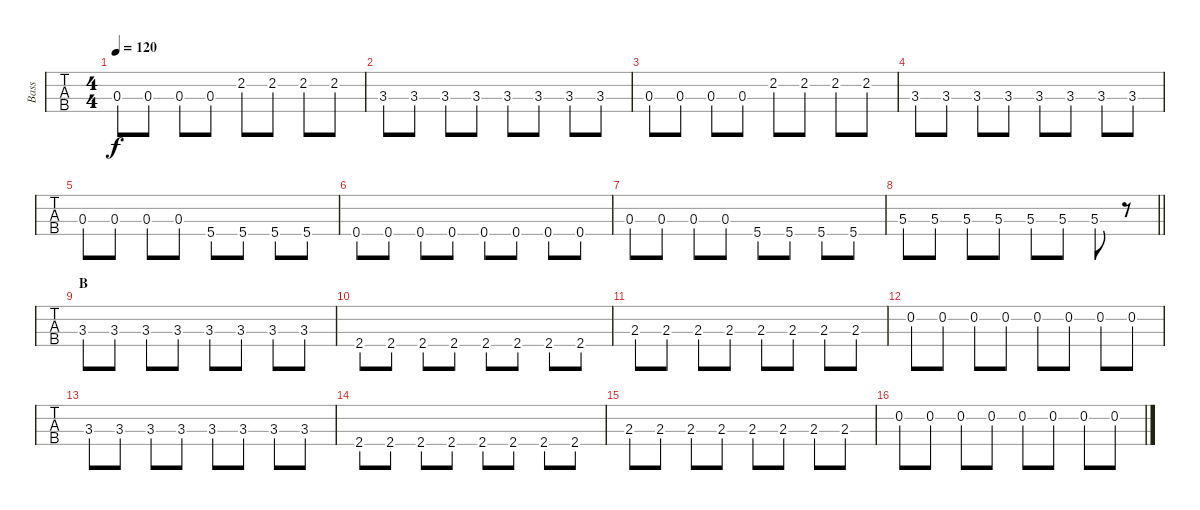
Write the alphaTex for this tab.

\track ("Bass" "Bass") {instrument electricbassfinger}
\staff {tabs}
\tuning (G2 D2 A1 D1) {hide}
\ts (4 4)
\tempo 120
\clef f4
\ks c
0.3.8{dy f} 0.3.8 0.3.8 0.3.8 2.2.8 2.2.8 2.2.8 2.2.8 |
3.3.8 3.3.8 3.3.8 3.3.8 3.3.8 3.3.8 3.3.8 3.3.8 |
0.3.8 0.3.8 0.3.8 0.3.8 2.2.8 2.2.8 2.2.8 2.2.8 |
3.3.8 3.3.8 3.3.8 3.3.8 3.3.8 3.3.8 3.3.8 3.3.8 |
0.3.8 0.3.8 0.3.8 0.3.8 5.4.8 5.4.8 5.4.8 5.4.8 |
0.4.8 0.4.8 0.4.8 0.4.8 0.4.8 0.4.8 0.4.8 0.4.8 |
0.3.8 0.3.8 0.3.8 0.3.8 5.4.8 5.4.8 5.4.8 5.4.8 |
\barLineRight lightlight
5.3.8 5.3.8 5.3.8 5.3.8 5.3.8 5.3.8 5.3.8 r.8 |
\section ("" "B")
\ks g
3.3.8 3.3.8 3.3.8 3.3.8 3.3.8 3.3.8 3.3.8 3.3.8 |
2.4.8 2.4.8 2.4.8 2.4.8 2.4.8 2.4.8 2.4.8 2.4.8 |
2.3.8 2.3.8 2.3.8 2.3.8 2.3.8 2.3.8 2.3.8 2.3.8 |
0.2.8 0.2.8 0.2.8 0.2.8 0.2.8 0.2.8 0.2.8 0.2.8 |
3.3.8 3.3.8 3.3.8 3.3.8 3.3.8 3.3.8 3.3.8 3.3.8 |
2.4.8 2.4.8 2.4.8 2.4.8 2.4.8 2.4.8 2.4.8 2.4.8 |
2.3.8 2.3.8 2.3.8 2.3.8 2.3.8 2.3.8 2.3.8 2.3.8 |
0.2.8 0.2.8 0.2.8 0.2.8 0.2.8 0.2.8 0.2.8 0.2.8
